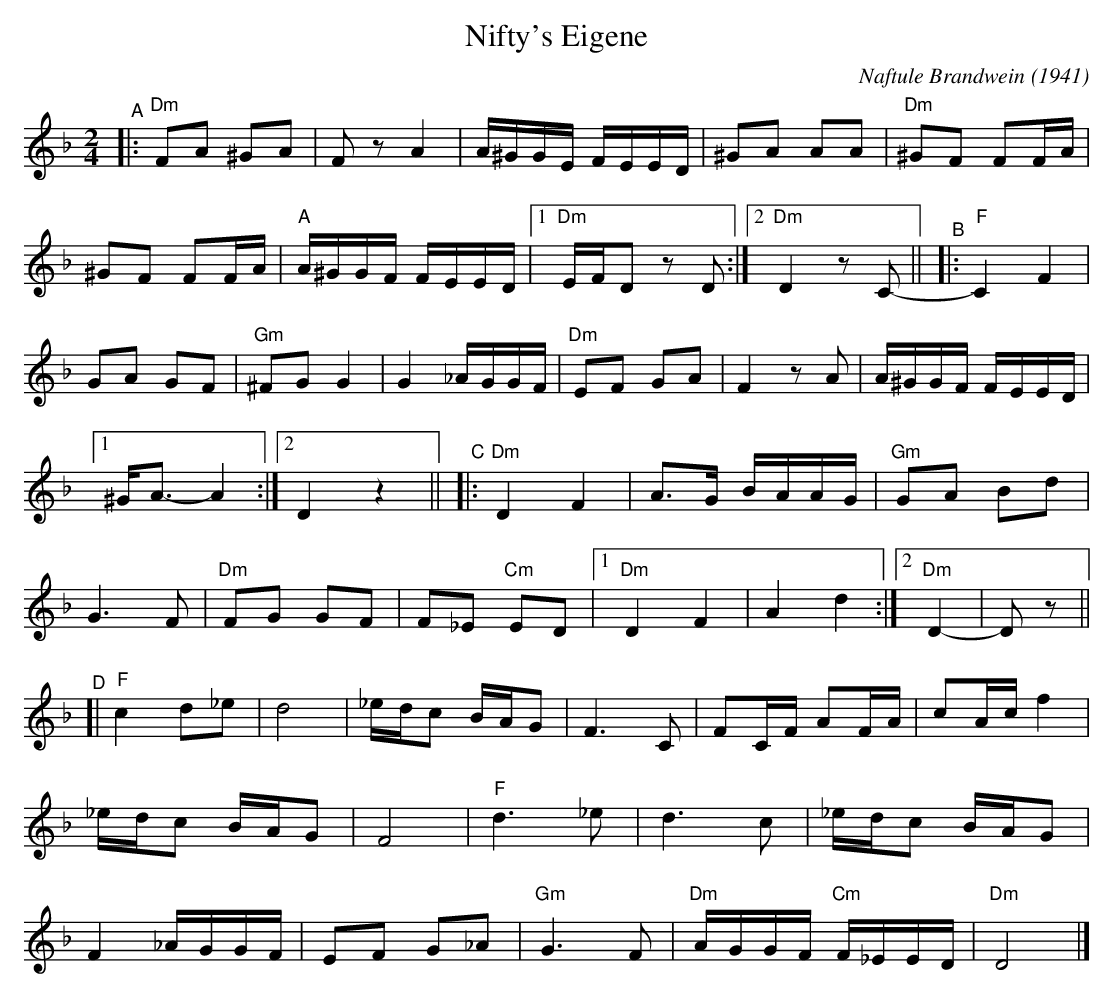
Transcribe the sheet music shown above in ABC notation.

X:1
T: Nifty's Eigene
C: Naftule Brandwein (1941)
M: 2/4
L: 1/16
K: Dm
"^A"\
|: "Dm"F2A2 ^G2A2 | F2z2 A4 | A^GGE FEED | ^G2A2 A2A2 | "Dm"^G2F2 F2FA \
| ^G2F2 F2FA | "A"A^GGF FEED |1 "Dm"EFD2 z2D2 :|2 "Dm"D4 z2C2- ||
"^B"\
|: "F"C4 F4 | G2A2 G2F2 | "Gm"^F2G2 G4 | G4 _AGGF \
| "Dm"E2F2 G2A2 | F4 z2A2 | A^GGF FEED |1 ^GA3- A4 :|2 D4 z4 ||
"C"\
|: "Dm"D4 F4 | A3G BAAG | "Gm"G2A2 B2d2 | G6 F2 \
| "Dm"F2G2 G2F2 | F2_E2 "Cm"E2D2 |1 "Dm"D4 F4 | A4 d4 :|2 "Dm"D4- | D2 z2 ||
"^D"\
[| "F"c4 d2_e2 | d8 | _edc2 BAG2 | F6 C2 | F2CF A2FA | c2Ac f4 | _edc2 BAG2 | F8 \
| "F"d6 _e2 | d6 c2 | _edc2 BAG2 | F4 _AGGF | E2F2 G2_A2 | "Gm"G6 F2 | "Dm"AGGF "Cm"F_EED | "Dm"D8 |]
